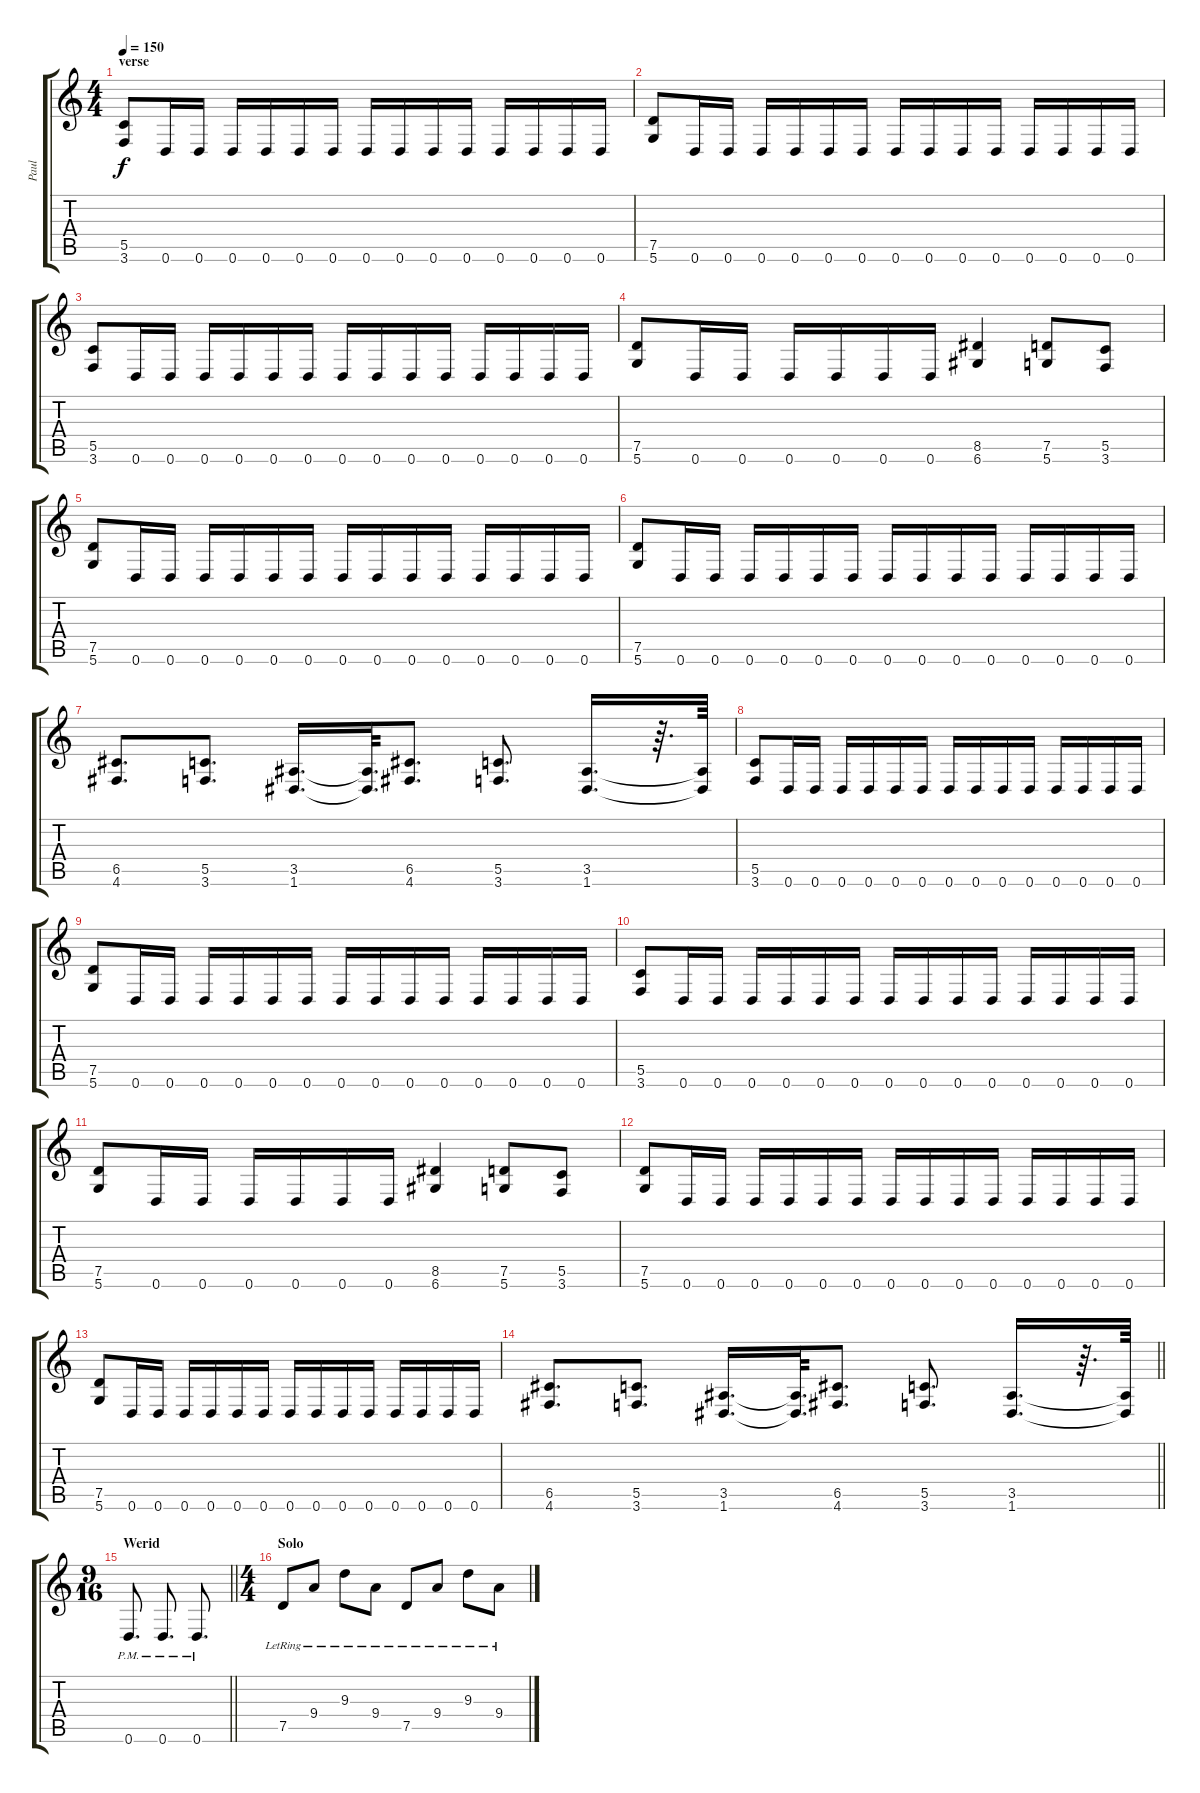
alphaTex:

\track ("Paul" "Paul") {instrument distortionguitar}
\staff {score tabs}
\tuning (D4 A3 F3 C3 G2 D2) {hide}
\ts (4 4)
\section ("" "verse")
\tempo 150
\clef g2
\ks c
(5.5 3.6).8{dy f} 0.6.16 0.6.16 0.6.16 0.6.16 0.6.16 0.6.16 0.6.16 0.6.16 0.6.16 0.6.16 0.6.16 0.6.16 0.6.16 0.6.16 |
(7.5 5.6).8 0.6.16 0.6.16 0.6.16 0.6.16 0.6.16 0.6.16 0.6.16 0.6.16 0.6.16 0.6.16 0.6.16 0.6.16 0.6.16 0.6.16 |
(5.5 3.6).8 0.6.16 0.6.16 0.6.16 0.6.16 0.6.16 0.6.16 0.6.16 0.6.16 0.6.16 0.6.16 0.6.16 0.6.16 0.6.16 0.6.16 |
(7.5 5.6).8 0.6.16 0.6.16 0.6.16 0.6.16 0.6.16 0.6.16 (8.5 6.6).4 (7.5 5.6).8 (5.5 3.6).8 |
(7.5 5.6).8 0.6.16 0.6.16 0.6.16 0.6.16 0.6.16 0.6.16 0.6.16 0.6.16 0.6.16 0.6.16 0.6.16 0.6.16 0.6.16 0.6.16 |
(7.5 5.6).8 0.6.16 0.6.16 0.6.16 0.6.16 0.6.16 0.6.16 0.6.16 0.6.16 0.6.16 0.6.16 0.6.16 0.6.16 0.6.16 0.6.16 |
(6.5 4.6).8{d} (5.5 3.6).8{d} (3.5 1.6).16{d} (3.5{t} 1.6{t}).64{d} (6.5 4.6).8{d} (5.5 3.6).8{d} (3.5 1.6).16{d} r.64{d} (3.5{t} 1.6{t}).64 |
(5.5 3.6).8 0.6.16 0.6.16 0.6.16 0.6.16 0.6.16 0.6.16 0.6.16 0.6.16 0.6.16 0.6.16 0.6.16 0.6.16 0.6.16 0.6.16 |
(7.5 5.6).8 0.6.16 0.6.16 0.6.16 0.6.16 0.6.16 0.6.16 0.6.16 0.6.16 0.6.16 0.6.16 0.6.16 0.6.16 0.6.16 0.6.16 |
(5.5 3.6).8 0.6.16 0.6.16 0.6.16 0.6.16 0.6.16 0.6.16 0.6.16 0.6.16 0.6.16 0.6.16 0.6.16 0.6.16 0.6.16 0.6.16 |
(7.5 5.6).8 0.6.16 0.6.16 0.6.16 0.6.16 0.6.16 0.6.16 (8.5 6.6).4 (7.5 5.6).8 (5.5 3.6).8 |
(7.5 5.6).8 0.6.16 0.6.16 0.6.16 0.6.16 0.6.16 0.6.16 0.6.16 0.6.16 0.6.16 0.6.16 0.6.16 0.6.16 0.6.16 0.6.16 |
(7.5 5.6).8 0.6.16 0.6.16 0.6.16 0.6.16 0.6.16 0.6.16 0.6.16 0.6.16 0.6.16 0.6.16 0.6.16 0.6.16 0.6.16 0.6.16 |
\barLineRight lightlight
(6.5 4.6).8{d} (5.5 3.6).8{d} (3.5 1.6).16{d} (3.5{t} 1.6{t}).64{d} (6.5 4.6).8{d} (5.5 3.6).8{d} (3.5 1.6).16{d} r.64{d} (3.5{t} 1.6{t}).64 |
\ts (9 16)
\section ("" "Werid")
\barLineRight lightlight
0.6{pm}.8{d} 0.6{pm}.8{d} 0.6{pm}.8{d} |
\ts (4 4)
\section ("" "Solo ")
7.5{lr}.8 9.4{lr}.8 9.3{lr}.8 9.4{lr}.8 7.5{lr}.8 9.4{lr}.8 9.3{lr}.8 9.4{lr}.8
